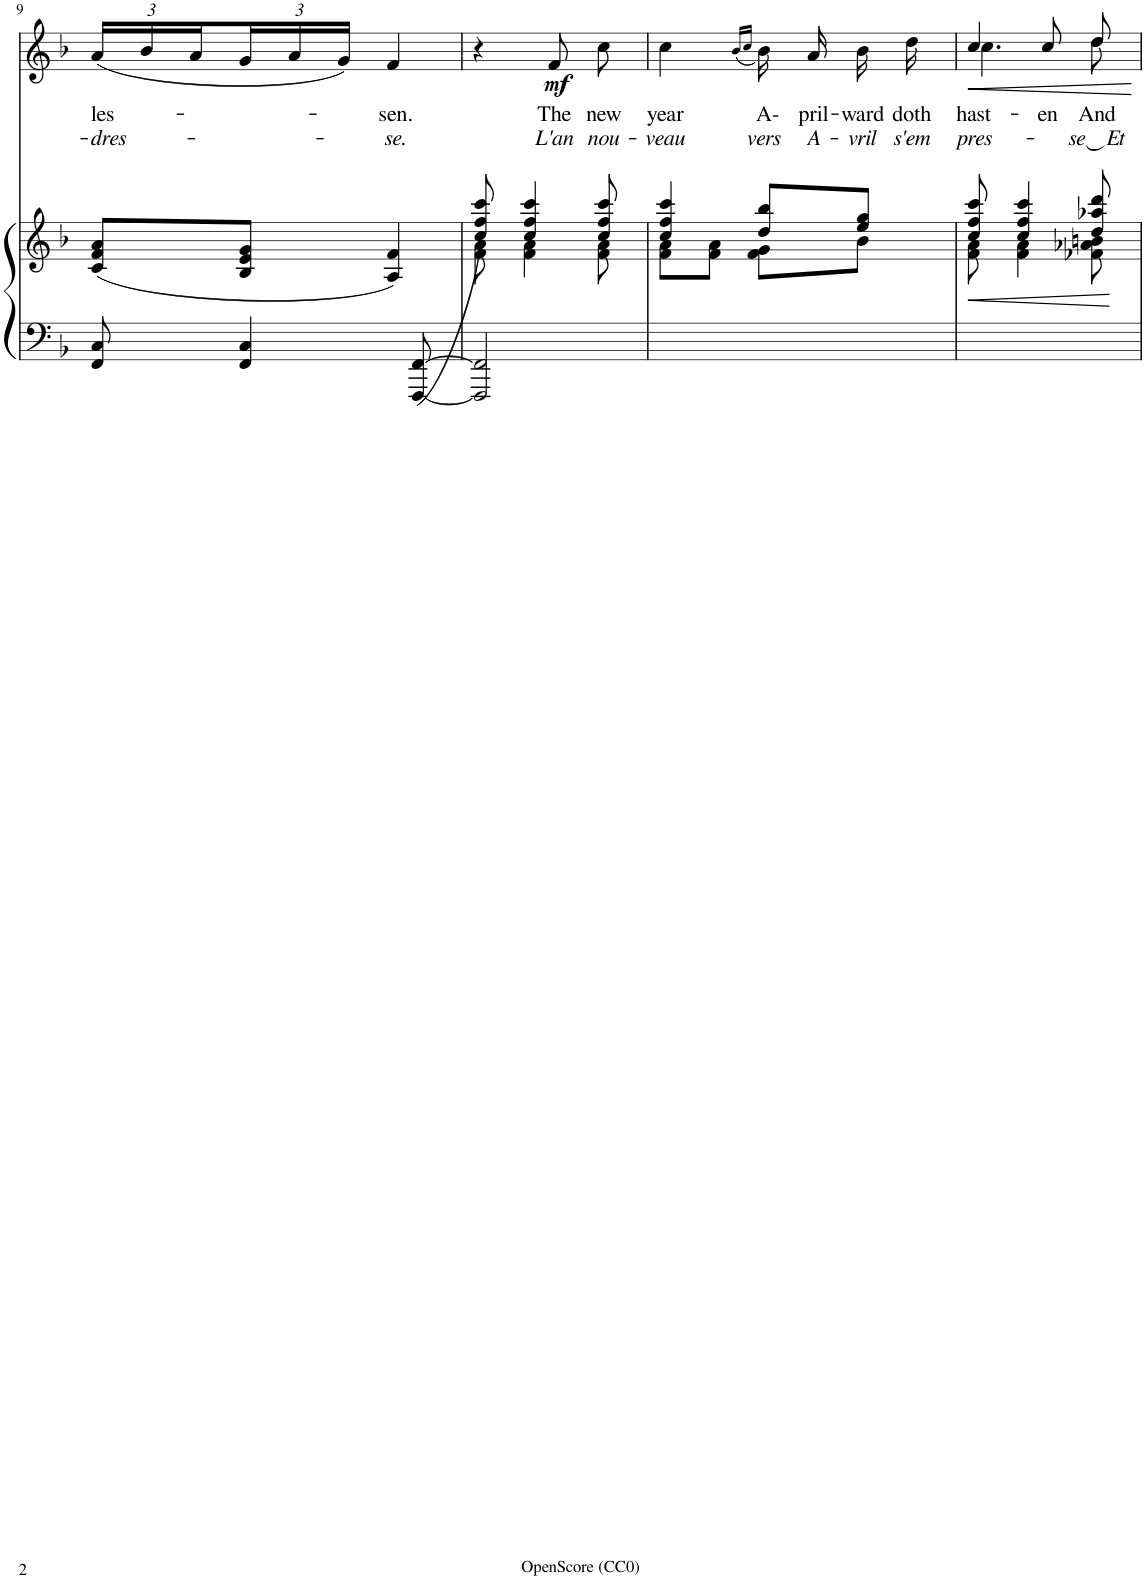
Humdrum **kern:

**kern	**kern	**dynam	**kern	**text	**text	**dynam
*part2	*part2	*part2	*part1	*part1	*part1	*part1
*staff3	*staff2	*staff2/3	*staff1	*staff1	*staff1	*staff1
*I"Piano	*	*	*I"Voice	*	*	*
*I'Pno	*	*	*	*	*	*
!!LO:PB:g=z
*clefF4	*clefG2	*	*clefG2	*	*	*
*k[b-]	*k[b-]	*	*k[b-]	*	*	*
*M2/4	*M2/4	*	*M2/4	*	*	*
*	*	*	*Xbrackettup	*	*	*
=9	=9	=9	=9	=9	=9	=9
!	!	!	!	!LO:LY:b	!LO:LY:b	!
8FF/ 8C/	(8c/ 8f/ 8a/L	.	(24a/LL	les-	-dres-	.
.	.	.	24b-/	.	.	.
.	.	.	24a/	.	.	.
4FF/ 4C/	8B-/ 8e/ 8g/J	.	24g/	.	.	.
.	.	.	24a/	.	.	.
.	.	.	24g/JJ)	.	.	.
!	!	!	!	!LO:LY:b	!LO:LY:b	!
.	4A/ 4f/)	.	4f/	-sen.	se.	.
([8FFF/ [8FF/	.	.	.	.	.	.
=10	=10	=10	=10	=10	=10	=10
*	*^	*	*	*	*	*
2FFF/] 2FF/]	8cc/ 8ff/ 8ccc/)	8f\ 8a\	.	4r	.	.	.
.	4cc/ 4ff/ 4ccc/	4f\ 4a\	.	.	.	.	.
!	!	!	!	!	!LO:LY:b	!LO:LY:b	!LO:DY:b
.	.	.	.	8f/	The	L'an	mf
!	!	!	!	!	!LO:LY:b	!LO:LY:b	!
.	8cc/ 8ff/ 8ccc/	8f\ 8a\	.	8cc\	new	nou-	.
=11	=11	=11	=11	=11	=11	=11	=11
!	!	!	!	!	!LO:LY:b	!LO:LY:b	!
2ryy	4cc/ 4ff/ 4ccc/	8f\ 8a\L	.	4cc\	year	-veau	.
.	.	8f\ 8a\J	.	.	.	.	.
.	.	.	.	(16qb-/LL	.	.	.
.	.	.	.	16qcc/JJ	.	.	.
!	!	!	!	!	!LO:LY:b	!LO:LY:b	!
.	8dd/ 8bb-/L	8f\ 8g\L	.	16b-\)	A-	vers	.
!	!	!	!	!	!LO:LY:b	!LO:LY:b	!
.	.	.	.	16a/	pril-	A-	.
!	!	!	!	!	!LO:LY:b	!LO:LY:b	!
.	8ee/ 8gg/J	8b-\J	.	16b-\	-ward	-vril	.
!	!	!	!	!	!LO:LY:b	!LO:LY:b	!
.	.	.	.	16dd\	doth	s'em-	.
=12	=12	=12	=12	=12	=12	=12	=12
!	!	!	!LO:HP:b	!	!LO:LY:b	!	!LO:HP:b
*	*	*	*	*^	*	*	*
!	!	!	!	!	!	!	!LO:LY:b	!
2ryy	8cc/ 8ff/ 8ccc/	8f\ 8a\	<	4cc/	4.cc\	.	pres-	<
.	4cc/ 4ff/ 4ccc/	4f\ 4a\	.	.	.	.	.	.
!	!	!	!	!	!	!LO:LY:b	!	!
.	.	.	.	8cc/	.	-en	.	.
!	!	!	!	!	!	!LO:LY:b	!	!
!	!	!	!	!	!	!	!LO:LY:b	!
.	8dd/ 8aa-X/ 8ddd/	8f-X\ 8a-X\ 8bn\	[	8dd/	8dd\	.	-se‿Et	.
*	*v	*v	*	*	*	*	*	*
*	*	*	*v	*v	*	*	*
.	.	.	.	.	.	[
=	=	=	=	=	=	=
*-	*-	*-	*-	*-	*-	*-
